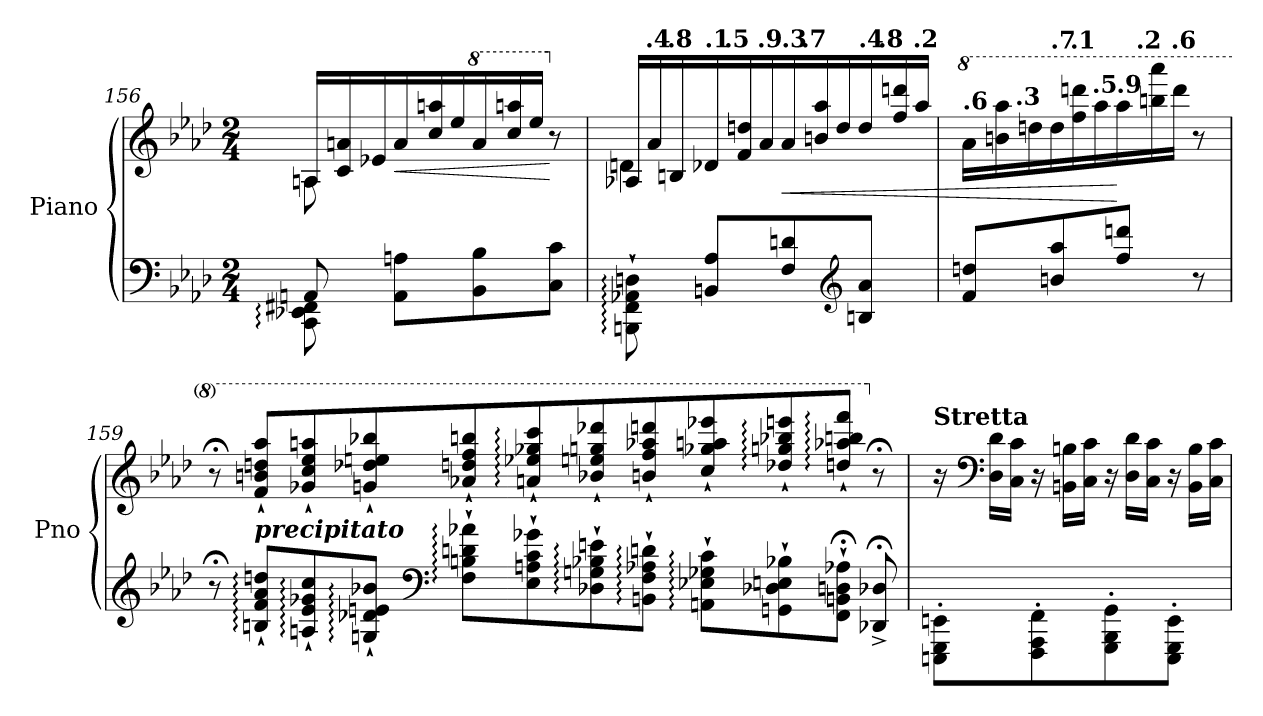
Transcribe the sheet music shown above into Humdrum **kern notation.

**kern	**kern	**dynam
*part1	*part1	*part1
*staff2	*staff1	*staff1/2
*I"Piano	*	*
*I'Pno	*	*
!!LO:LB:g=z
*clefF4	*clefG2	*
*k[b-e-a-d-]	*k[b-e-a-d-]	*
*M2/4	*M2/4	*
=156	=156	=156
*^	*	*
*	*	*Xtuplet	*
*	*	*^	*
8AAn/	8CC\: 8EE-X\: 8FF#X\:	24An/LL	8A\	.
.	.	24c/ 24an/	.	.
.	.	24e-X/	.	.
!	!	!	!	!LO:HP:b
8AA\ 8An\L	8ryy	24a/	8ryy	<
.	.	24cc/ 24aan/	.	.
.	.	24ee-/	.	.
*	*	*8va	*	*
8BB-\ 8B-\	4ryy	24aa/	8ryy	.
.	.	24ccc/ 24aaan/	.	.
.	.	24eee-/JJ	.	.
*	*	*X8va	*	*
8C\ 8c\J	.	8r	8ryy	[
*v	*v	*	*	*
=157	=157	=157	=157
*	*MM104	*	*
8BBBn\:` 8FF\:` 8AA-X\:` 8Dn\:`	24A-X/LL	4dn\	.
*	*MM102	*	*
!	!LO:TX:a:B:t=.4	!	!
.	24a-/	.	.
*	*MM100	*	*
!	!LO:TX:a:B:t=.8	!	!
.	24Bn/	.	.
*	*MM99	*	*
!	!LO:TX:a:B:t=.1	!	!
8BBn/ 8A-/L	24d-X/	.	.
*	*MM97	*	*
!	!LO:TX:a:B:t=.5	!	!
.	24f/ 24ddn/	.	.
*	*MM95	*	*
!	!LO:TX:a:B:t=.9	!	!
.	24a-/	.	.
*	*MM94	*	*
!	!LO:TX:a:B:t=.3	!	!
!	!	!	!LO:HP:b
8F/ 8dn/	24a-/	4ryy	<
*	*MM92	*	*
!	!LO:TX:a:B:t=.7	!	!
.	24bn/ 24aa-/	.	.
*	*MM91	*	*
.	24dd/	.	.
*clefG2	*	*	*
*	*MM89	*	*
!	!LO:TX:a:B:t=.4	!	!
8Bn/ 8a-/J	24dd/	.	.
*	*MM87	*	*
!	!LO:TX:a:B:t=.8	!	!
.	24ff/ 24dddn/	.	.
*	*MM86	*	*
!	!LO:TX:a:B:t=.2	!	!
.	24aa-/JJ	.	.
*	*v	*v	*
=158	=158	=158
*	*8va	*
*	*MM84	*
!	!LO:TX:a:B:t=.6	!
8f/ 8ddn/L	24aa-\LL	.
*	*MM83	*
.	24bbn\ 24aaa-\	.
*	*MM81	*
!	!LO:TX:a:B:t=.3	!
.	24dddn\	.
*	*MM79	*
!	!LO:TX:a:B:t=.7	!
8bn/ 8aa-/	24ddd\	.
*	*MM78	*
!	!LO:TX:a:B:t=.1	!
.	24fff\ 24ddddn\	.
*	*MM76	*
!	!LO:TX:a:B:t=.5	!
.	24aaa-\	.
*	*MM74	*
!	!LO:TX:a:B:t=.9	!
8ff/ 8dddn/J	24aaa-\	[
*	*MM73	*
!	!LO:TX:a:B:t=.2	!
.	24bbbn\ 24aaaa-\	.
*	*MM71	*
!	!LO:TX:a:B:t=.6	!
.	24dddd\JJ	.
*	*MM70	*
8r	8r	.
!!LO:LB:g=z
=159	=159	=159
8r;<	8r;<	.
*	*MM104	*
!LO:TX:a:Bi:t=precipitato	!	!
8Bn/:` 8f/:` 8a-/:` 8ddn/:`L	8ff/` 8bbn/` 8dddn/` 8aaa-/`L	.
8An/:` 8e-/:` 8g-X/:` 8cc/:`	8gg-X/` 8ccc/` 8eee-/` 8aaan/`	.
8Gn/:` 8d-X/:` 8en/:` 8b-X/:`J	8ggn/` 8ddd-X/` 8eeen/` 8bbb-X/`	.
*clefF4	*	*
8F\:` 8Bn\:` 8dn\:` 8a-X\:`L	8aa-X/` 8dddn/` 8fff/` 8bbbn/`	.
8E-\` 8An\` 8c\` 8g-X\`	8aan/:` 8eee-X/:` 8ggg-X/:` 8cccc/:`	.
8D-X\:` 8Gn\:` 8B-X\:` 8en\:`	8bb-X/` 8eeen/` 8gggn/` 8dddd-X/`	.
8BBn\:` 8F\:` 8A-X\:` 8dn\:`J	8bbn/` 8fff/` 8aaa-X/` 8ddddn/`	.
8AAn\:` 8E-X\:` 8G-X\:` 8c\:`L	8ccc/` 8ggg-X/` 8aaan/` 8eeee-X/`	.
8GGn\` 8D-X\` 8En\` 8B-X\`	8ddd-X/:` 8gggn/:` 8bbb-X/:` 8eeeen/:`	.
8FF\;<` 8BBn\;<` 8Dn\;<` 8A-X\;<`J	8dddn/:` 8aaa-X/:` 8bbbn/:` 8ffff/:`J	.
*	*X8va	*
8DD-X/;<^ 8D-X/;<^	8r;<	.
!!LO:LB:g=z
=160	=160	=160
!	!LO:TX:a:B:t=Stretta	!
8EEEn\' 8GGG\' 8EEn\'L	24r	.
*	*clefF4	*
.	24D-\ 24d-\LL	.
.	24C\ 24c\JJ	.
8FFF\' 8AAA-\' 8FF\'	24r	.
.	24BBn\ 24Bn\LL	.
.	24C\ 24c\JJ	.
8GGG\' 8BBB-\' 8GG\'	24r	.
.	24D-\ 24d-\LL	.
.	24C\ 24c\JJ	.
8EEE\' 8GGG\' 8EE\'J	24r	.
.	24BB\ 24B\LL	.
.	24C\ 24c\JJ	.
=	=	=
*-	*-	*-
